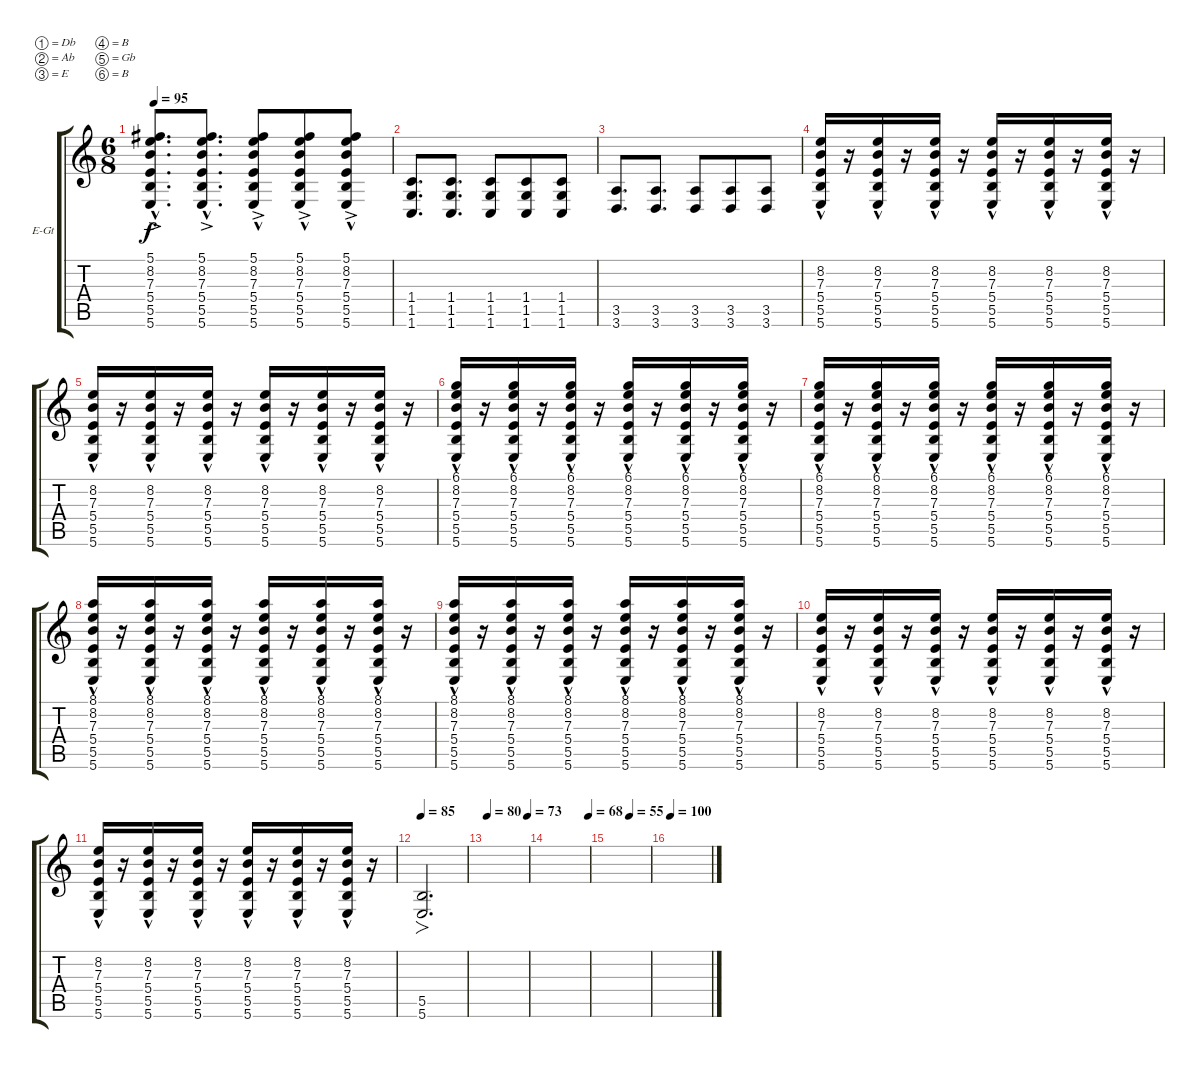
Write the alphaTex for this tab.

\defaultSystemsLayout 4
\bracketExtendMode groupsimilarinstruments
\firstSystemTrackNameOrientation horizontal
\otherSystemsTrackNameOrientation horizontal
\track ("GTR Dist 1" "E-Gt") {instrument distortionguitar}
\staff {score tabs}
\tuning (Db4 Ab3 E3 B2 Gb2 B1)
\ts (6 8)
\tempo 95
\clef g2
\ks c
(5.6 5.5 5.4 7.3 5.1{hac} 8.2{ac}).8{d dy f} (5.6 5.5 5.4 7.3 5.1{hac} 8.2{ac}).8{d} (5.6 5.5 7.3 8.2{ac} 5.4 5.1{hac}).8 (5.6 5.5 7.3 8.2{ac} 5.4 5.1{hac}).8 (5.6 5.5 7.3 8.2{ac} 5.4 5.1{hac}).8 |
(1.5 1.6 1.4).8{d} (1.6 1.5 1.4).8{d} (1.6 1.5 1.4).8 (1.6 1.5 1.4).8 (1.5 1.6 1.4).8 |
(3.5 3.6).8{d} (3.5 3.6).8{d} (3.5 3.6).8 (3.5 3.6).8 (3.5 3.6).8 |
(5.6{hac} 5.5{hac} 5.4{hac} 7.3{hac} 8.2{hac}).16 r.16 (5.6{hac} 5.5{hac} 5.4{hac} 7.3{hac} 8.2{hac}).16 r.16 (5.6{hac} 5.5{hac} 5.4{hac} 7.3{hac} 8.2{hac}).16 r.16 (5.6{hac} 5.5{hac} 5.4{hac} 7.3{hac} 8.2{hac}).16 r.16 (5.6{hac} 5.5{hac} 5.4{hac} 7.3{hac} 8.2{hac}).16 r.16 (5.6{hac} 5.5{hac} 5.4{hac} 7.3{hac} 8.2{hac}).16 r.16 |
(5.6{hac} 5.5{hac} 5.4{hac} 7.3{hac} 8.2{hac}).16 r.16 (5.6{hac} 5.5{hac} 5.4{hac} 7.3{hac} 8.2{hac}).16 r.16 (5.6{hac} 5.5{hac} 5.4{hac} 7.3{hac} 8.2{hac}).16 r.16 (5.6{hac} 5.5{hac} 5.4{hac} 7.3{hac} 8.2{hac}).16 r.16 (5.6{hac} 5.5{hac} 5.4{hac} 7.3{hac} 8.2{hac}).16 r.16 (5.6{hac} 5.5{hac} 5.4{hac} 7.3{hac} 8.2{hac}).16 r.16 |
(5.6{hac} 5.5{hac} 5.4{hac} 7.3{hac} 8.2{hac} 6.1{hac}).16 r.16 (5.6{hac} 5.5{hac} 5.4{hac} 7.3{hac} 8.2{hac} 6.1{hac}).16 r.16 (5.6{hac} 5.5{hac} 5.4{hac} 7.3{hac} 8.2{hac} 6.1{hac}).16 r.16 (5.6{hac} 5.5{hac} 5.4{hac} 7.3{hac} 8.2{hac} 6.1{hac}).16 r.16 (5.6{hac} 5.5{hac} 5.4{hac} 7.3{hac} 8.2{hac} 6.1{hac}).16 r.16 (5.6{hac} 5.5{hac} 5.4{hac} 7.3{hac} 8.2{hac} 6.1{hac}).16 r.16 |
(5.6{hac} 5.5{hac} 5.4{hac} 7.3{hac} 8.2{hac} 6.1{hac}).16 r.16 (5.6{hac} 5.5{hac} 5.4{hac} 7.3{hac} 8.2{hac} 6.1{hac}).16 r.16 (5.6{hac} 5.5{hac} 5.4{hac} 7.3{hac} 8.2{hac} 6.1{hac}).16 r.16 (5.6{hac} 5.5{hac} 5.4{hac} 7.3{hac} 8.2{hac} 6.1{hac}).16 r.16 (5.6{hac} 5.5{hac} 5.4{hac} 7.3{hac} 8.2{hac} 6.1{hac}).16 r.16 (5.6{hac} 5.5{hac} 5.4{hac} 7.3{hac} 8.2{hac} 6.1{hac}).16 r.16 |
(5.6{hac} 5.5{hac} 5.4{hac} 7.3{hac} 8.2{hac} 8.1{hac}).16 r.16 (5.6{hac} 5.5{hac} 5.4{hac} 7.3{hac} 8.2{hac} 8.1{hac}).16 r.16 (5.6{hac} 5.5{hac} 5.4{hac} 7.3{hac} 8.2{hac} 8.1{hac}).16 r.16 (5.6{hac} 5.5{hac} 5.4{hac} 7.3{hac} 8.2{hac} 8.1{hac}).16 r.16 (5.6{hac} 5.5{hac} 5.4{hac} 7.3{hac} 8.2{hac} 8.1{hac}).16 r.16 (5.6{hac} 5.5{hac} 5.4{hac} 7.3{hac} 8.2{hac} 8.1{hac}).16 r.16 |
(5.6{hac} 5.5{hac} 5.4{hac} 7.3{hac} 8.2{hac} 8.1{hac}).16 r.16 (5.6{hac} 5.5{hac} 5.4{hac} 7.3{hac} 8.2{hac} 8.1{hac}).16 r.16 (5.6{hac} 5.5{hac} 5.4{hac} 7.3{hac} 8.2{hac} 8.1{hac}).16 r.16 (5.6{hac} 5.5{hac} 5.4{hac} 7.3{hac} 8.2{hac} 8.1{hac}).16 r.16 (5.6{hac} 5.5{hac} 5.4{hac} 7.3{hac} 8.2{hac} 8.1{hac}).16 r.16 (5.6{hac} 5.5{hac} 5.4{hac} 7.3{hac} 8.2{hac} 8.1{hac}).16 r.16 |
(5.6{hac} 5.5{hac} 5.4{hac} 7.3{hac} 8.2{hac}).16 r.16 (5.6{hac} 5.5{hac} 5.4{hac} 7.3{hac} 8.2{hac}).16 r.16 (5.6{hac} 5.5{hac} 5.4{hac} 7.3{hac} 8.2{hac}).16 r.16 (5.6{hac} 5.5{hac} 5.4{hac} 7.3{hac} 8.2{hac}).16 r.16 (5.6{hac} 5.5{hac} 5.4{hac} 7.3{hac} 8.2{hac}).16 r.16 (5.6{hac} 5.5{hac} 5.4{hac} 7.3{hac} 8.2{hac}).16 r.16 |
(5.6{hac} 5.5{hac} 5.4{hac} 7.3{hac} 8.2{hac}).16 r.16 (5.6{hac} 5.5{hac} 5.4{hac} 7.3{hac} 8.2{hac}).16 r.16 (5.6{hac} 5.5{hac} 5.4{hac} 7.3{hac} 8.2{hac}).16 r.16 (5.6{hac} 5.5{hac} 5.4{hac} 7.3{hac} 8.2{hac}).16 r.16 (5.6{hac} 5.5{hac} 5.4{hac} 7.3{hac} 8.2{hac}).16 r.16 (5.6{hac} 5.5{hac} 5.4{hac} 7.3{hac} 8.2{hac}).16 r.16 |
\tempo 85
(5.6 5.5).2{fo d} |
\tempo (80 0.0125)
\tempo (73 0.99375)
|
\tempo (68 0.99375)
|
\tempo (55 0.50625)
|
\tempo (100 0.01875)
